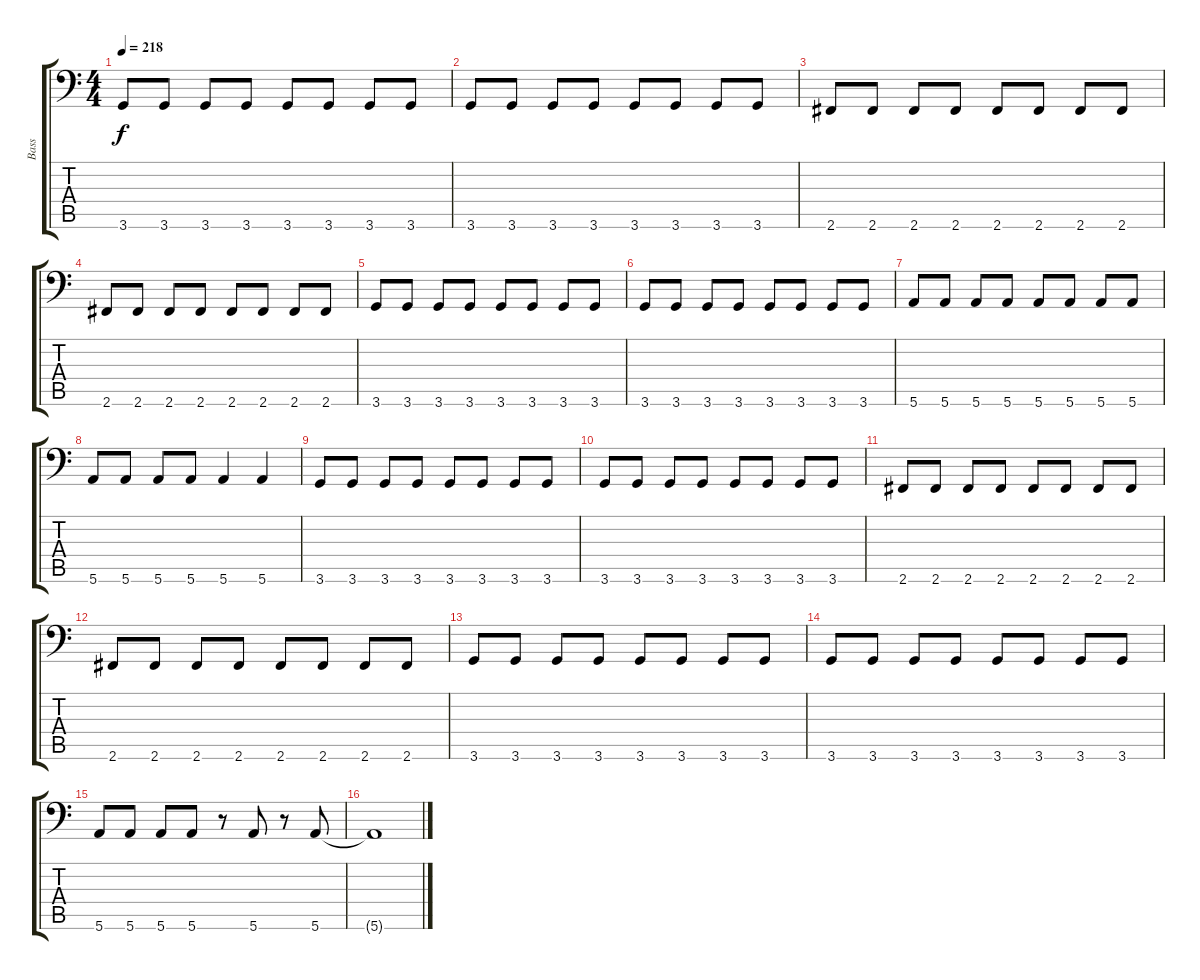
\track ("Bass" "Bass") {instrument electricbasspick}
\staff {score tabs}
\tuning (E3 B2 G2 D2 A1 E1) {hide}
\ts (4 4)
\tempo 218
\clef f4
\ks c
3.6.8{dy f} 3.6.8 3.6.8 3.6.8 3.6.8 3.6.8 3.6.8 3.6.8 |
3.6.8 3.6.8 3.6.8 3.6.8 3.6.8 3.6.8 3.6.8 3.6.8 |
2.6.8 2.6.8 2.6.8 2.6.8 2.6.8 2.6.8 2.6.8 2.6.8 |
2.6.8 2.6.8 2.6.8 2.6.8 2.6.8 2.6.8 2.6.8 2.6.8 |
3.6.8 3.6.8 3.6.8 3.6.8 3.6.8 3.6.8 3.6.8 3.6.8 |
3.6.8 3.6.8 3.6.8 3.6.8 3.6.8 3.6.8 3.6.8 3.6.8 |
5.6.8 5.6.8 5.6.8 5.6.8 5.6.8 5.6.8 5.6.8 5.6.8 |
5.6.8 5.6.8 5.6.8 5.6.8 5.6.4 5.6.4 |
3.6.8 3.6.8 3.6.8 3.6.8 3.6.8 3.6.8 3.6.8 3.6.8 |
3.6.8 3.6.8 3.6.8 3.6.8 3.6.8 3.6.8 3.6.8 3.6.8 |
2.6.8 2.6.8 2.6.8 2.6.8 2.6.8 2.6.8 2.6.8 2.6.8 |
2.6.8 2.6.8 2.6.8 2.6.8 2.6.8 2.6.8 2.6.8 2.6.8 |
3.6.8 3.6.8 3.6.8 3.6.8 3.6.8 3.6.8 3.6.8 3.6.8 |
3.6.8 3.6.8 3.6.8 3.6.8 3.6.8 3.6.8 3.6.8 3.6.8 |
5.6.8 5.6.8 5.6.8 5.6.8 r.8 5.6.8 r.8 5.6.8 |
5.6{t}.1
